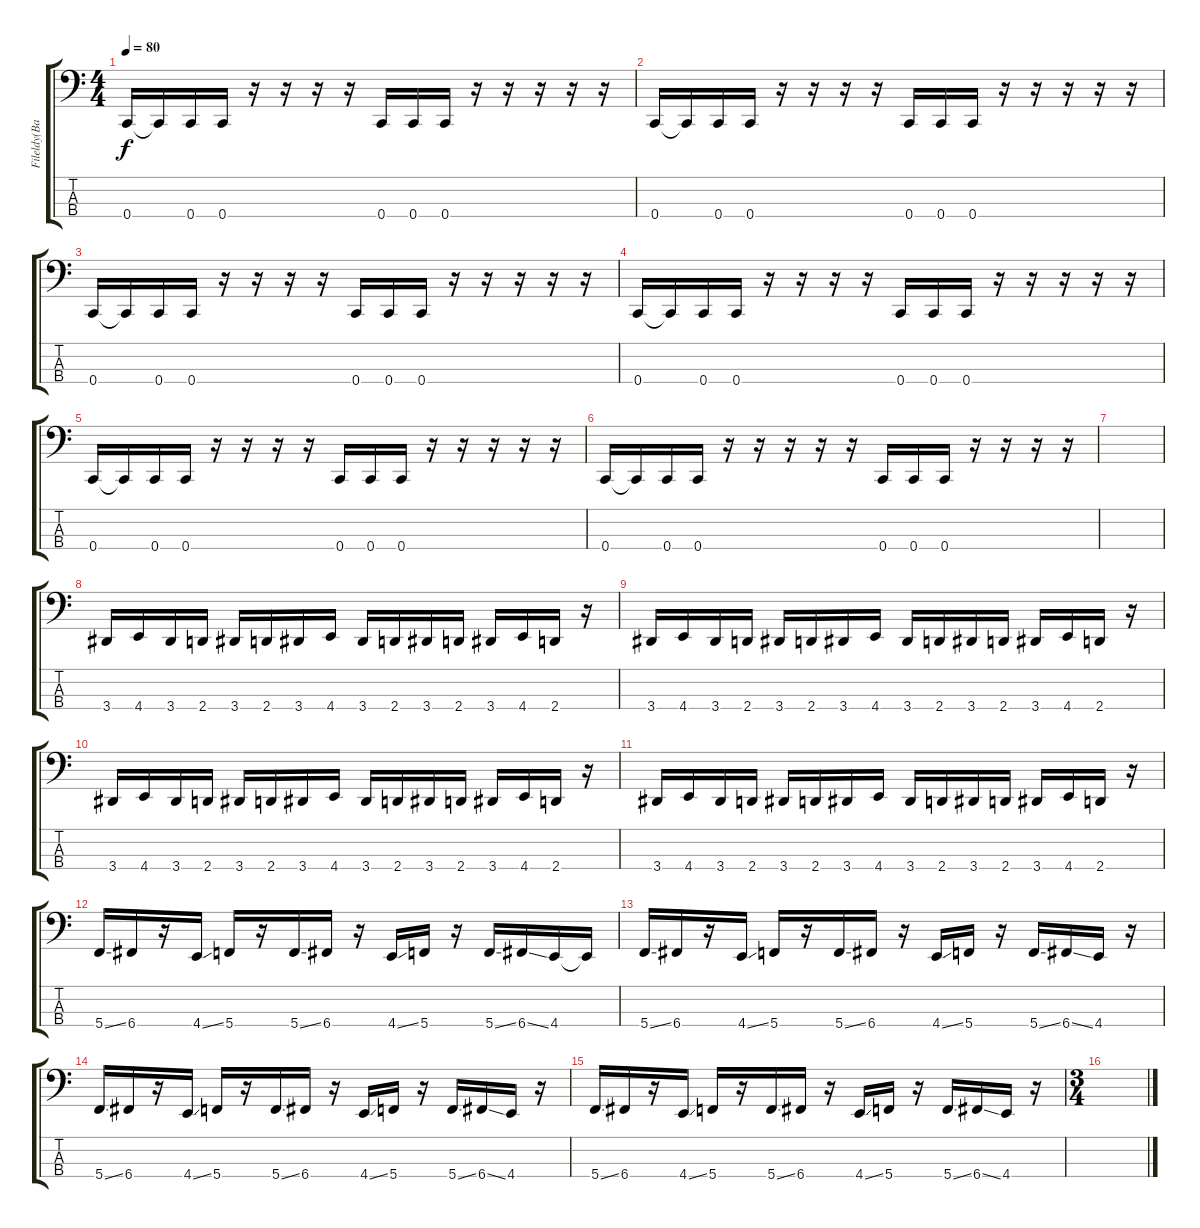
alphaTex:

\track ("Fileldy(Bass)" "Fileldy(Ba") {instrument slapbass1}
\staff {score tabs}
\tuning (F2 C2 G1 C1) {hide}
\ts (4 4)
\tempo 80
\clef f4
\ks c
0.4.16{dy f} 0.4{t}.16 0.4.16 0.4.16 r.16 r.16 r.16 r.16 0.4.16 0.4.16 0.4.16 r.16 r.16 r.16 r.16 r.16 |
0.4.16 0.4{t}.16 0.4.16 0.4.16 r.16 r.16 r.16 r.16 0.4.16 0.4.16 0.4.16 r.16 r.16 r.16 r.16 r.16 |
0.4.16 0.4{t}.16 0.4.16 0.4.16 r.16 r.16 r.16 r.16 0.4.16 0.4.16 0.4.16 r.16 r.16 r.16 r.16 r.16 |
0.4.16 0.4{t}.16 0.4.16 0.4.16 r.16 r.16 r.16 r.16 0.4.16 0.4.16 0.4.16 r.16 r.16 r.16 r.16 r.16 |
0.4.16 0.4{t}.16 0.4.16 0.4.16 r.16 r.16 r.16 r.16 0.4.16 0.4.16 0.4.16 r.16 r.16 r.16 r.16 r.16 |
0.4.16 0.4{t}.16 0.4.16 0.4.16 r.16 r.16 r.16 r.16 r.16 0.4.16 0.4.16 0.4.16 r.16 r.16 r.16 r.16 |
|
3.4.16 4.4.16 3.4.16 2.4.16 3.4.16 2.4.16 3.4.16 4.4.16 3.4.16 2.4.16 3.4.16 2.4.16 3.4.16 4.4.16 2.4.16 r.16 |
3.4.16 4.4.16 3.4.16 2.4.16 3.4.16 2.4.16 3.4.16 4.4.16 3.4.16 2.4.16 3.4.16 2.4.16 3.4.16 4.4.16 2.4.16 r.16 |
3.4.16 4.4.16 3.4.16 2.4.16 3.4.16 2.4.16 3.4.16 4.4.16 3.4.16 2.4.16 3.4.16 2.4.16 3.4.16 4.4.16 2.4.16 r.16 |
3.4.16 4.4.16 3.4.16 2.4.16 3.4.16 2.4.16 3.4.16 4.4.16 3.4.16 2.4.16 3.4.16 2.4.16 3.4.16 4.4.16 2.4.16 r.16 |
5.4{ss}.16 6.4.16 r.16 4.4{ss}.16 5.4.16 r.16 5.4{ss}.16 6.4.16 r.16 4.4{ss}.16 5.4.16 r.16 5.4{ss}.16 6.4{ss}.16 4.4.16 4.4{t}.16 |
5.4{ss}.16 6.4.16 r.16 4.4{ss}.16 5.4.16 r.16 5.4{ss}.16 6.4.16 r.16 4.4{ss}.16 5.4.16 r.16 5.4{ss}.16 6.4{ss}.16 4.4.16 r.16 |
5.4{ss}.16 6.4.16 r.16 4.4{ss}.16 5.4.16 r.16 5.4{ss}.16 6.4.16 r.16 4.4{ss}.16 5.4.16 r.16 5.4{ss}.16 6.4{ss}.16 4.4.16 r.16 |
5.4{ss}.16 6.4.16 r.16 4.4{ss}.16 5.4.16 r.16 5.4{ss}.16 6.4.16 r.16 4.4{ss}.16 5.4.16 r.16 5.4{ss}.16 6.4{ss}.16 4.4.16 r.16 |
\ts (3 4)
